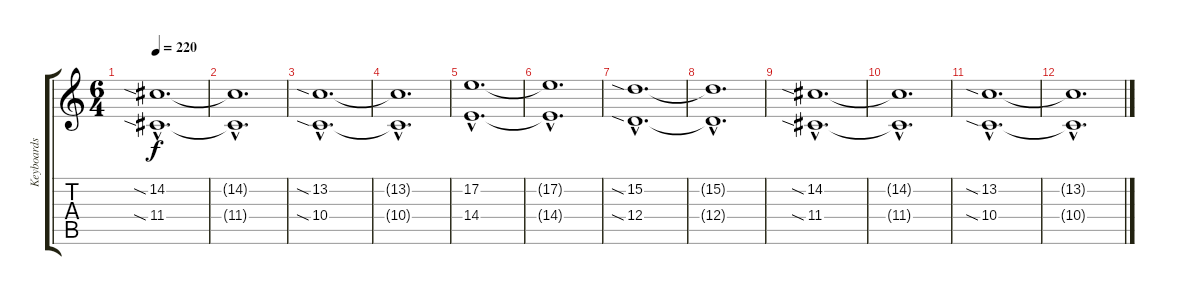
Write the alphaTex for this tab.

\track ("Keyboards" "Keyboards") {instrument stringensemble1}
\staff {score tabs}
\tuning (E4 B3 G3 D3 A2 D2) {hide}
\ts (6 4)
\tempo 220
\clef g2
\ks c
(14.2{sia hac} 11.4{sia hac}).1{d dy f} |
(14.2{hac t} 11.4{hac t}).1{d} |
(13.2{sia hac} 10.4{sia hac}).1{d} |
(13.2{hac t} 10.4{hac t}).1{d} |
(17.2{hac} 14.4{hac}).1{d volume 16 balance 8 instrument stringensemble1} |
(17.2{hac t} 14.4{hac t}).1{d} |
(15.2{sia hac} 12.4{sia hac}).1{d} |
(15.2{hac t} 12.4{hac t}).1{d} |
(14.2{sia hac} 11.4{sia hac}).1{d} |
(14.2{hac t} 11.4{hac t}).1{d} |
(13.2{sia hac} 10.4{sia hac}).1{d} |
(13.2{hac t} 10.4{hac t}).1{d}
